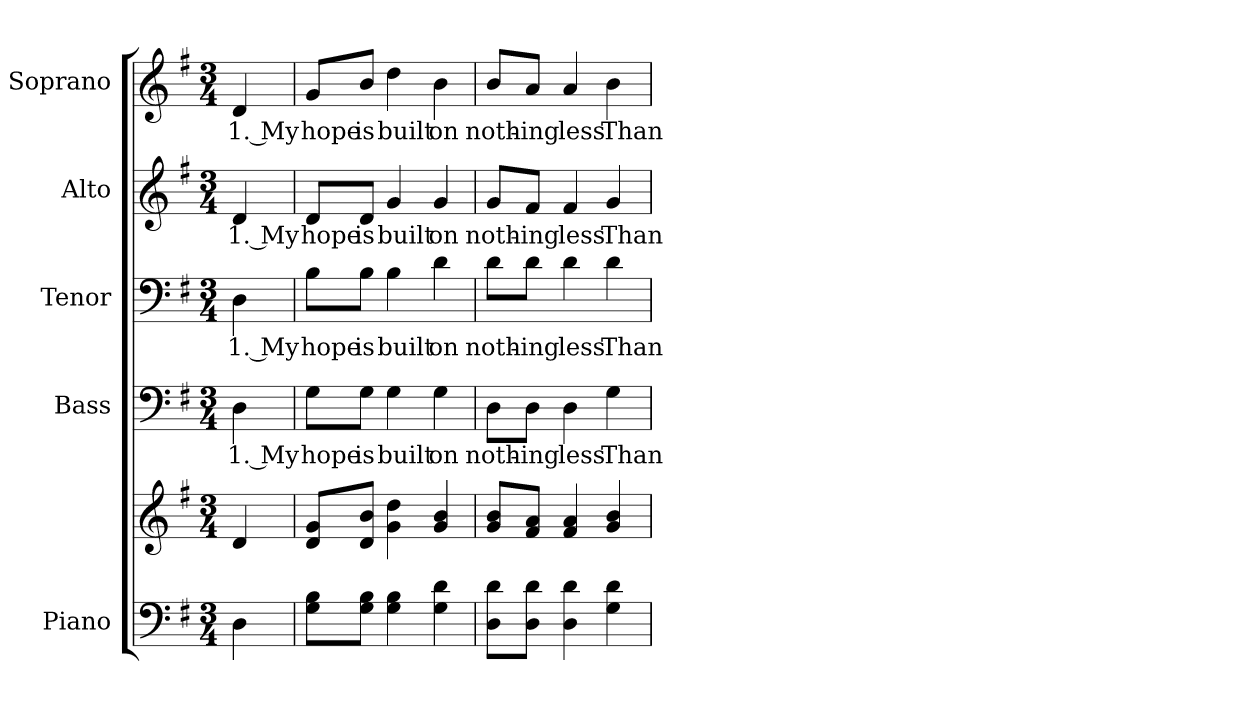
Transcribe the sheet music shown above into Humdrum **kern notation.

**kern	**kern	**kern	**text	**kern	**text	**kern	**text	**kern	**text
*part5	*part5	*part4	*part4	*part3	*part3	*part2	*part2	*part1	*part1
*staff6	*staff5	*staff4	*staff4	*staff3	*staff3	*staff2	*staff2	*staff1	*staff1
*I"Piano	*	*I"Bass	*	*I"Tenor	*	*I"Alto	*	*I"Soprano	*
*I'Pno.	*	*I'B.	*	*I'T.	*	*I'A.	*	*I'S.	*
!!LO:PB:g=z
*clefF4	*clefG2	*clefF4	*	*clefF4	*	*clefG2	*	*clefG2	*
*k[f#]	*k[f#]	*k[f#]	*	*k[f#]	*	*k[f#]	*	*k[f#]	*
*G:	*G:	*G:	*	*G:	*	*G:	*	*G:	*
*M3/4	*M3/4	*M3/4	*	*M3/4	*	*M3/4	*	*M3/4	*
*MM105	*MM105	*MM105	*	*MM105	*	*MM105	*	*MM105	*
=	=	=	=	=	=	=	=	=	=
!	!	!	!LO:LY:b:color=#000000	!	!	!	!	!	!
!	!	!	!	!	!LO:LY:b:color=#000000	!	!	!	!
!	!	!	!	!	!	!	!LO:LY:b:color=#000000	!	!
!	!	!	!	!	!	!	!	!	!LO:LY:b:color=#000000
4Di\	4di/	4Di\	1. My	4Di\	1. My	4di/	1. My	4di/	1. My
=1	=1	=1	=1	=1	=1	=1	=1	=1	=1
!	!	!	!LO:LY:b:color=#000000	!	!	!	!	!	!
!	!	!	!	!	!LO:LY:b:color=#000000	!	!	!	!
!	!	!	!	!	!	!	!LO:LY:b:color=#000000	!	!
!	!	!	!	!	!	!	!	!	!LO:LY:b:color=#000000
8Gi\ 8Bi\L	8di/ 8gi/L	8Gi\L	hope	8Bi\L	hope	8di/L	hope	8gi/L	hope
!	!	!	!LO:LY:b:color=#000000	!	!	!	!	!	!
!	!	!	!	!	!LO:LY:b:color=#000000	!	!	!	!
!	!	!	!	!	!	!	!LO:LY:b:color=#000000	!	!
!	!	!	!	!	!	!	!	!	!LO:LY:b:color=#000000
8Gi\ 8Bi\J	8di/ 8bi/J	8Gi\J	is	8Bi\J	is	8di/J	is	8bi/J	is
!	!	!	!LO:LY:b:color=#000000	!	!	!	!	!	!
!	!	!	!	!	!LO:LY:b:color=#000000	!	!	!	!
!	!	!	!	!	!	!	!LO:LY:b:color=#000000	!	!
!	!	!	!	!	!	!	!	!	!LO:LY:b:color=#000000
4Gi\ 4Bi	4gi\ 4ddi	4Gi\	built	4Bi\	built	4gi/	built	4ddi\	built
!	!	!	!LO:LY:b:color=#000000	!	!	!	!	!	!
!	!	!	!	!	!LO:LY:b:color=#000000	!	!	!	!
!	!	!	!	!	!	!	!LO:LY:b:color=#000000	!	!
!	!	!	!	!	!	!	!	!	!LO:LY:b:color=#000000
4Gi\ 4di	4gi/ 4bi	4Gi\	on	4di\	on	4gi/	on	4bi\	on
=2	=2	=2	=2	=2	=2	=2	=2	=2	=2
!	!	!	!LO:LY:b:color=#000000	!	!	!	!	!	!
!	!	!	!	!	!LO:LY:b:color=#000000	!	!	!	!
!	!	!	!	!	!	!	!LO:LY:b:color=#000000	!	!
!	!	!	!	!	!	!	!	!	!LO:LY:b:color=#000000
8Di\ 8di\L	8gi/ 8bi/L	8Di\L	noth-	8di\L	noth-	8gi/L	noth-	8bi/L	noth-
!	!	!	!LO:LY:b:color=#000000	!	!	!	!	!	!
!	!	!	!	!	!LO:LY:b:color=#000000	!	!	!	!
!	!	!	!	!	!	!	!LO:LY:b:color=#000000	!	!
!	!	!	!	!	!	!	!	!	!LO:LY:b:color=#000000
8Di\ 8di\J	8f#i/ 8ai/J	8Di\J	-ing	8di\J	-ing	8f#i/J	-ing	8ai/J	-ing
!	!	!	!LO:LY:b:color=#000000	!	!	!	!	!	!
!	!	!	!	!	!LO:LY:b:color=#000000	!	!	!	!
!	!	!	!	!	!	!	!LO:LY:b:color=#000000	!	!
!	!	!	!	!	!	!	!	!	!LO:LY:b:color=#000000
4Di\ 4di	4f#i/ 4ai	4Di\	less	4di\	less	4f#i/	less	4ai/	less
!	!	!	!LO:LY:b:color=#000000	!	!	!	!	!	!
!	!	!	!	!	!LO:LY:b:color=#000000	!	!	!	!
!	!	!	!	!	!	!	!LO:LY:b:color=#000000	!	!
!	!	!	!	!	!	!	!	!	!LO:LY:b:color=#000000
4Gi\ 4di	4gi/ 4bi	4Gi\	Than	4di\	Than	4gi/	Than	4bi\	Than
=	=	=	=	=	=	=	=	=	=
*-	*-	*-	*-	*-	*-	*-	*-	*-	*-
